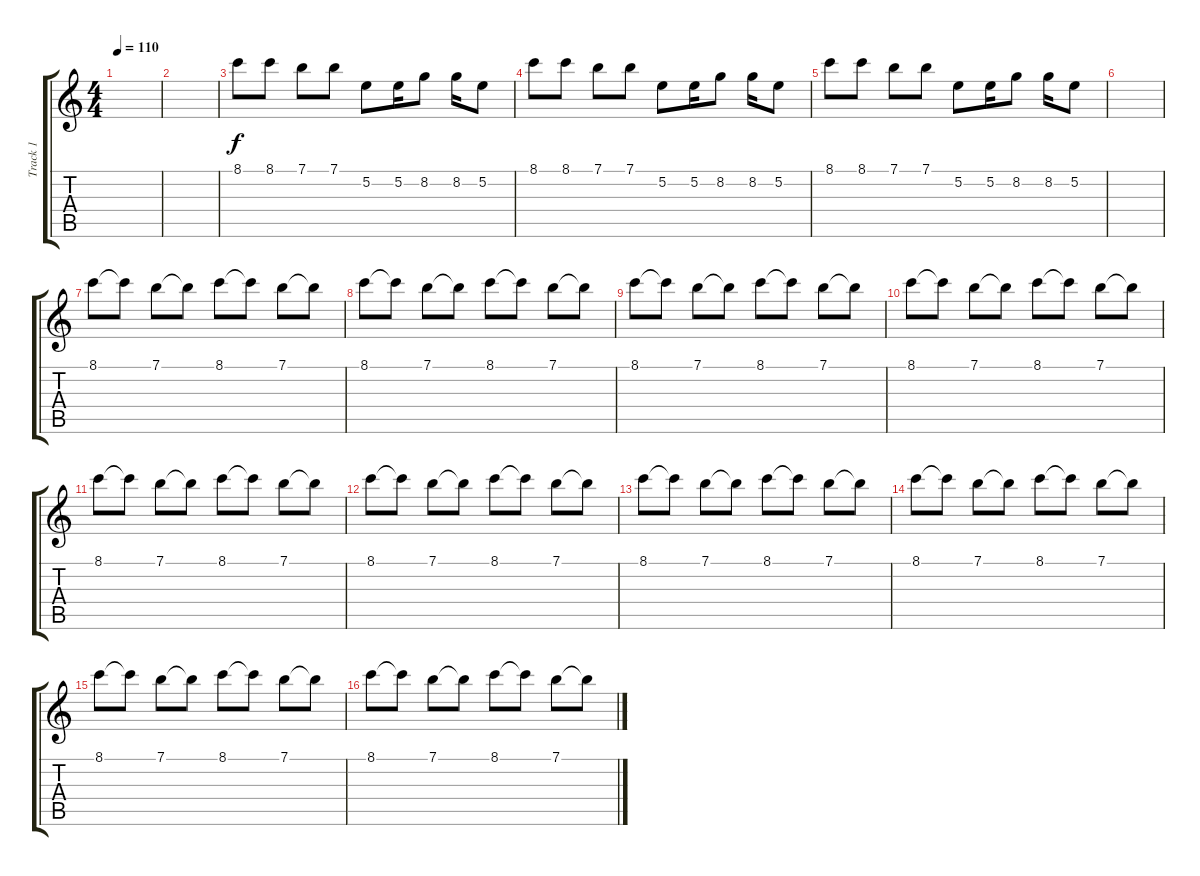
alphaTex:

\track ("Track 1" "Track 1") {instrument overdrivenguitar}
\staff {score tabs}
\tuning (E4 B3 G3 D3 A2 E2) {hide}
\ts (4 4)
\tempo 110
\clef g2
\ks c
|
|
8.1.8{volume 16} 8.1.8 7.1.8 7.1.8 5.2.8 5.2.16 8.2.8 8.2.16 5.2.8 |
8.1.8 8.1.8 7.1.8 7.1.8 5.2.8 5.2.16 8.2.8 8.2.16 5.2.8 |
8.1.8 8.1.8 7.1.8 7.1.8 5.2.8 5.2.16 8.2.8 8.2.16 5.2.8 |
|
8.1.8{volume 8} 8.1{t}.8 7.1.8 7.1{t}.8 8.1.8 8.1{t}.8 7.1.8 7.1{t}.8 |
8.1.8{volume 8} 8.1{t}.8 7.1.8 7.1{t}.8 8.1.8 8.1{t}.8 7.1.8 7.1{t}.8 |
8.1.8{volume 8} 8.1{t}.8 7.1.8 7.1{t}.8 8.1.8 8.1{t}.8 7.1.8 7.1{t}.8 |
8.1.8{volume 8} 8.1{t}.8 7.1.8 7.1{t}.8 8.1.8 8.1{t}.8 7.1.8 7.1{t}.8 |
8.1.8{volume 8} 8.1{t}.8 7.1.8 7.1{t}.8 8.1.8 8.1{t}.8 7.1.8 7.1{t}.8 |
8.1.8{volume 8} 8.1{t}.8 7.1.8 7.1{t}.8 8.1.8 8.1{t}.8 7.1.8 7.1{t}.8 |
8.1.8{volume 8} 8.1{t}.8 7.1.8 7.1{t}.8 8.1.8 8.1{t}.8 7.1.8 7.1{t}.8 |
8.1.8{volume 8} 8.1{t}.8 7.1.8 7.1{t}.8 8.1.8 8.1{t}.8 7.1.8 7.1{t}.8 |
8.1.8{volume 8} 8.1{t}.8 7.1.8 7.1{t}.8 8.1.8 8.1{t}.8 7.1.8 7.1{t}.8 |
8.1.8{volume 8} 8.1{t}.8 7.1.8 7.1{t}.8 8.1.8 8.1{t}.8 7.1.8 7.1{t}.8
